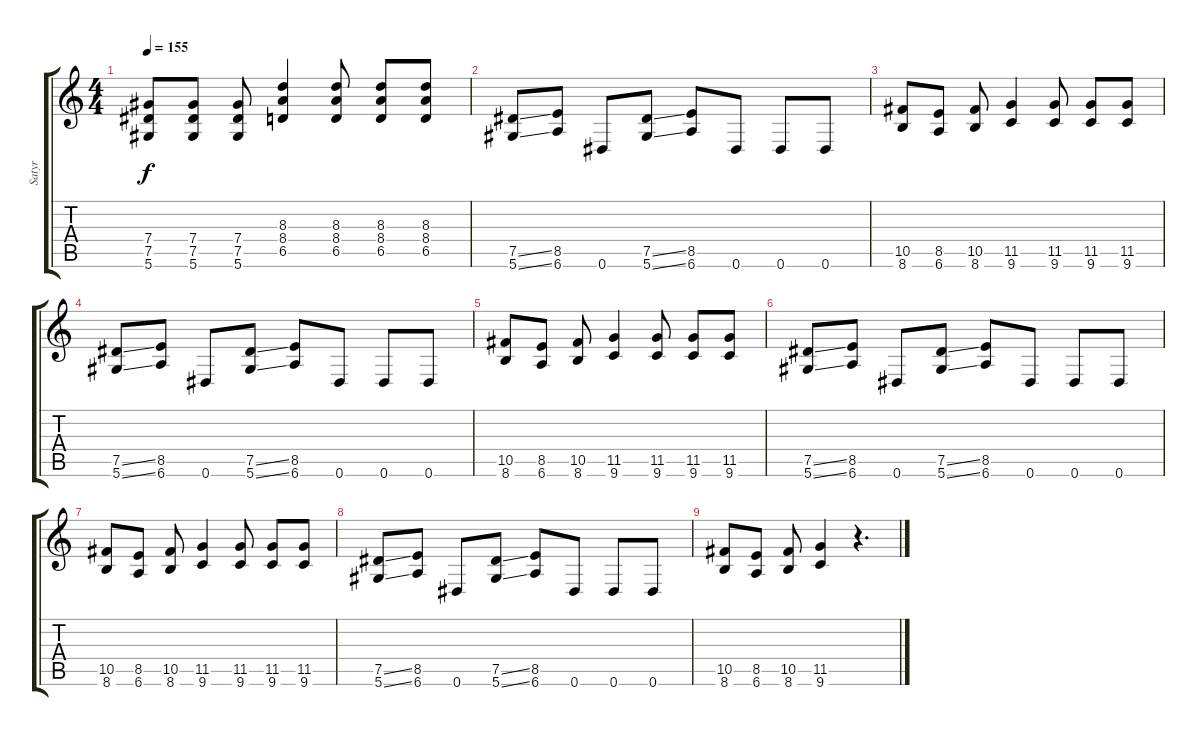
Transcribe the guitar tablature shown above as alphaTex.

\track ("Satyr" "Satyr") {instrument distortionguitar}
\staff {score tabs}
\tuning (Eb4 Bb3 Gb3 Db3 Ab2 Eb2) {hide}
\ts (4 4)
\tempo 155
\clef g2
\ks c
(7.4 7.5 5.6).8{dy f} (7.4 7.5 5.6).8 (7.4 7.5 5.6).8 (8.3 8.4 6.5).4 (8.3 8.4 6.5).8 (8.3 8.4 6.5).8 (8.3 8.4 6.5).8 |
(7.5{ss} 5.6{ss}).8 (8.5 6.6).8 0.6.8 (7.5{ss} 5.6{ss}).8 (8.5 6.6).8 0.6.8 0.6.8 0.6.8 |
(10.5 8.6).8 (8.5 6.6).8 (10.5 8.6).8 (11.5 9.6).4 (11.5 9.6).8 (11.5 9.6).8 (11.5 9.6).8 |
(7.5{ss} 5.6{ss}).8 (8.5 6.6).8 0.6.8 (7.5{ss} 5.6{ss}).8 (8.5 6.6).8 0.6.8 0.6.8 0.6.8 |
(10.5 8.6).8 (8.5 6.6).8 (10.5 8.6).8 (11.5 9.6).4 (11.5 9.6).8 (11.5 9.6).8 (11.5 9.6).8 |
(7.5{ss} 5.6{ss}).8 (8.5 6.6).8 0.6.8 (7.5{ss} 5.6{ss}).8 (8.5 6.6).8 0.6.8 0.6.8 0.6.8 |
(10.5 8.6).8 (8.5 6.6).8 (10.5 8.6).8 (11.5 9.6).4 (11.5 9.6).8 (11.5 9.6).8 (11.5 9.6).8 |
(7.5{ss} 5.6{ss}).8 (8.5 6.6).8 0.6.8 (7.5{ss} 5.6{ss}).8 (8.5 6.6).8 0.6.8 0.6.8 0.6.8 |
(10.5 8.6).8 (8.5 6.6).8 (10.5 8.6).8 (11.5 9.6).4 r.4{d}
